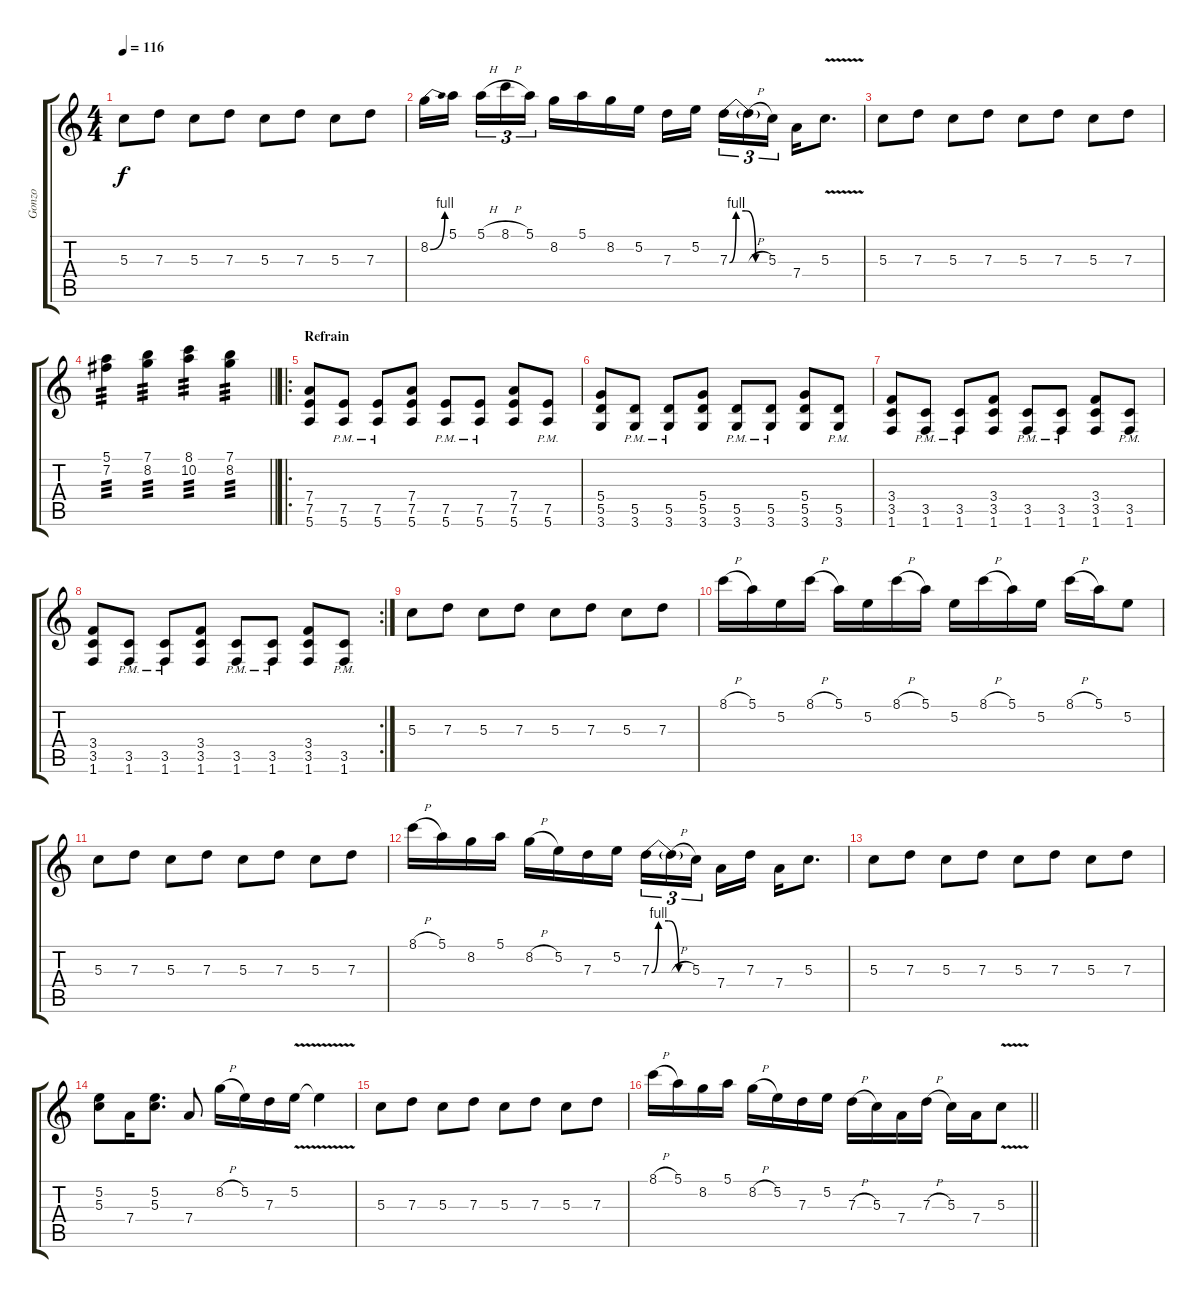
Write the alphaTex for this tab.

\track ("Gonzo" "Gonzo") {instrument electricguitarclean}
\staff {score tabs}
\tuning (E4 B3 G3 D3 A2 E2) {hide}
\ts (4 4)
\tempo 116
\clef g2
\ks c
5.3.8{dy f} 7.3.8 5.3.8 7.3.8 5.3.8 7.3.8 5.3.8 7.3.8 |
8.2{be (bend 0 0 60 4)}.16 5.1.16{beam splitsecondary} 5.1{h}.16{tu (3 2)} 8.1{h}.16{tu (3 2)} 5.1.16{tu (3 2)} 8.2.16 5.1.16 8.2.16 5.2.16 7.3.16 5.2.16{beam splitsecondary} 7.3{be (custom 0 0 10 4 25 4 40 0 60 0)}.16{tu (3 2)} 7.3{h t}.16{tu (3 2)} 5.3.16{tu (3 2)} 7.4.16 5.3{v}.8{d} |
5.3.8 7.3.8 5.3.8 7.3.8 5.3.8 7.3.8 5.3.8 7.3.8 |
\barLineRight lightlight
(5.1 7.2).4{tp 3} (7.1 8.2).4{tp 3} (8.1 10.2).4{tp 3} (7.1 8.2).4{tp 3} |
\ro
\section ("" "Refrain")
(7.4 7.5 5.6).8 (7.5{pm} 5.6{pm}).8 (7.5{pm} 5.6{pm}).8 (7.4 7.5 5.6).8 (7.5{pm} 5.6{pm}).8 (7.5{pm} 5.6{pm}).8 (7.4 7.5 5.6).8 (7.5{pm} 5.6{pm}).8 |
(5.4 5.5 3.6).8 (5.5{pm} 3.6{pm}).8 (5.5{pm} 3.6{pm}).8 (5.4 5.5 3.6).8 (5.5{pm} 3.6{pm}).8 (5.5{pm} 3.6{pm}).8 (5.4 5.5 3.6).8 (5.5{pm} 3.6{pm}).8 |
(3.4 3.5 1.6).8 (3.5{pm} 1.6{pm}).8 (3.5{pm} 1.6{pm}).8 (3.4 3.5 1.6).8 (3.5{pm} 1.6{pm}).8 (3.5{pm} 1.6{pm}).8 (3.4 3.5 1.6).8 (3.5{pm} 1.6{pm}).8 |
\rc 2
(3.4 3.5 1.6).8 (3.5{pm} 1.6{pm}).8 (3.5{pm} 1.6{pm}).8 (3.4 3.5 1.6).8 (3.5{pm} 1.6{pm}).8 (3.5{pm} 1.6{pm}).8 (3.4 3.5 1.6).8 (3.5{pm} 1.6{pm}).8 |
5.3.8 7.3.8 5.3.8 7.3.8 5.3.8 7.3.8 5.3.8 7.3.8 |
8.1{h}.16 5.1.16 5.2.16 8.1{h}.16 5.1.16 5.2.16 8.1{h}.16 5.1.16 5.2.16 8.1{h}.16 5.1.16 5.2.16 8.1{h}.16 5.1.16 5.2.8 |
5.3.8 7.3.8 5.3.8 7.3.8 5.3.8 7.3.8 5.3.8 7.3.8 |
8.1{h}.16 5.1.16 8.2.16 5.1.16 8.2{h}.16 5.2.16 7.3.16 5.2.16 7.3{be (custom 0 0 10 4 25 4 40 0 60 0)}.16{tu (3 2)} 7.3{h t}.16{tu (3 2)} 5.3.16{tu (3 2) beam splitsecondary} 7.4.16 7.3.16 7.4.16 5.3.8{d} |
5.3.8 7.3.8 5.3.8 7.3.8 5.3.8 7.3.8 5.3.8 7.3.8 |
(5.2 5.3).8 7.4.16 (5.2 5.3).8{d} 7.4.8 8.2{h}.16 5.2.16 7.3.16 5.2{v}.16 5.2{v t}.4 |
5.3.8 7.3.8 5.3.8 7.3.8 5.3.8 7.3.8 5.3.8 7.3.8 |
\barLineRight lightlight
8.1{h}.16 5.1.16 8.2.16 5.1.16 8.2{h}.16 5.2.16 7.3.16 5.2.16 7.3{h}.16 5.3.16 7.4.16 7.3{h}.16 5.3.16 7.4.16 5.3{v}.8
